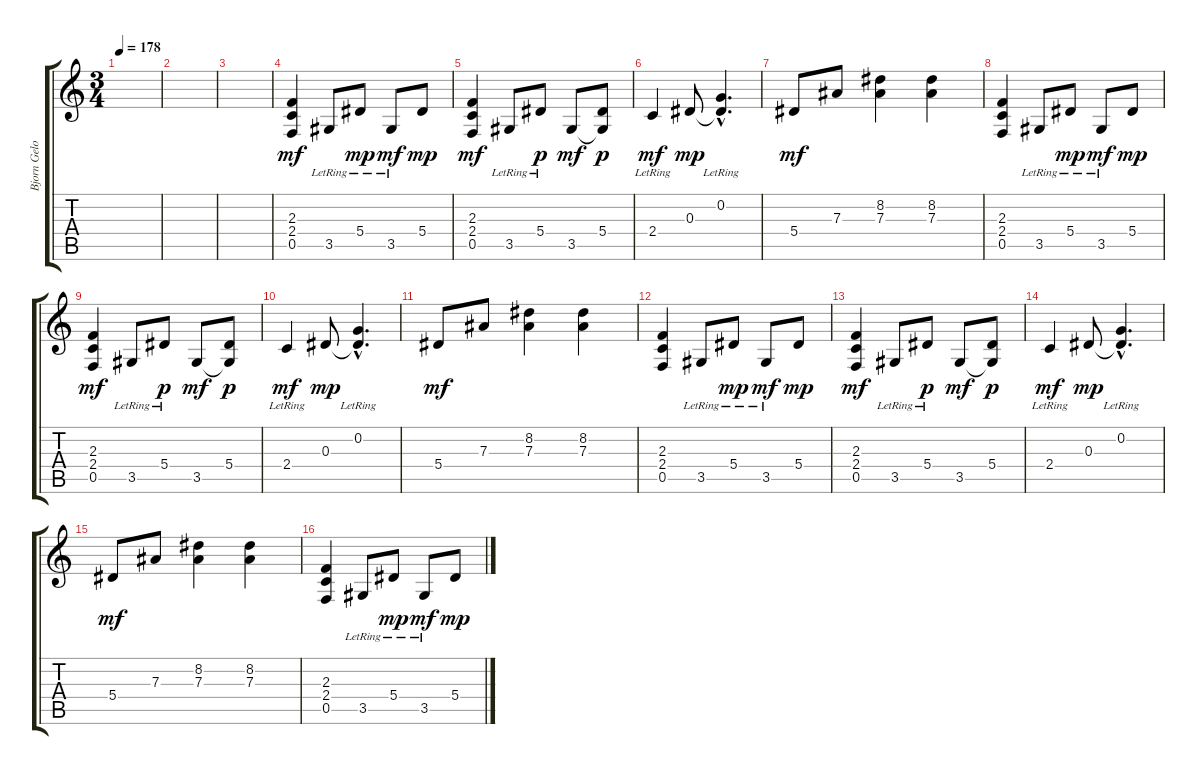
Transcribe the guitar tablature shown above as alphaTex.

\track ("Bjorn Gelotte-Gtr." "Bjorn Gelo") {instrument distortionguitar}
\staff {score tabs}
\tuning (C4 G3 Eb3 Bb2 F2 C2) {hide}
\ts (3 4)
\tempo 178
\clef g2
\ks c
|
|
|
(2.3 2.4 0.5).4{dy mf balance 12} 3.5{lr}.8 5.4{lr}.8{dy mp} 3.5{lr}.8{dy mf} 5.4.8{dy mp} |
(2.3 2.4 0.5).4{dy mf} 3.5{lr}.8 5.4{lr}.8{dy p} 3.5.8{dy mf} (5.4 3.5{t}).8{dy p} |
2.4{lr}.4{dy mf} 0.3.8{dy mp} (0.2{hac lr} 0.3{hac t}).4{d} |
5.4.8{dy mf} 7.3.8 (8.2 7.3).4 (8.2 7.3).4 |
(2.3 2.4 0.5).4 3.5{lr}.8 5.4{lr}.8{dy mp} 3.5{lr}.8{dy mf} 5.4.8{dy mp} |
(2.3 2.4 0.5).4{dy mf} 3.5{lr}.8 5.4{lr}.8{dy p} 3.5.8{dy mf} (5.4 3.5{t}).8{dy p} |
2.4{lr}.4{dy mf} 0.3.8{dy mp} (0.2{hac lr} 0.3{hac t}).4{d} |
5.4.8{dy mf} 7.3.8 (8.2 7.3).4 (8.2 7.3).4 |
(2.3 2.4 0.5).4 3.5{lr}.8 5.4{lr}.8{dy mp} 3.5{lr}.8{dy mf} 5.4.8{dy mp} |
(2.3 2.4 0.5).4{dy mf} 3.5{lr}.8 5.4{lr}.8{dy p} 3.5.8{dy mf} (5.4 3.5{t}).8{dy p} |
2.4{lr}.4{dy mf} 0.3.8{dy mp} (0.2{hac lr} 0.3{hac t}).4{d} |
5.4.8{dy mf} 7.3.8 (8.2 7.3).4 (8.2 7.3).4 |
(2.3 2.4 0.5).4 3.5{lr}.8 5.4{lr}.8{dy mp} 3.5{lr}.8{dy mf} 5.4.8{dy mp}
